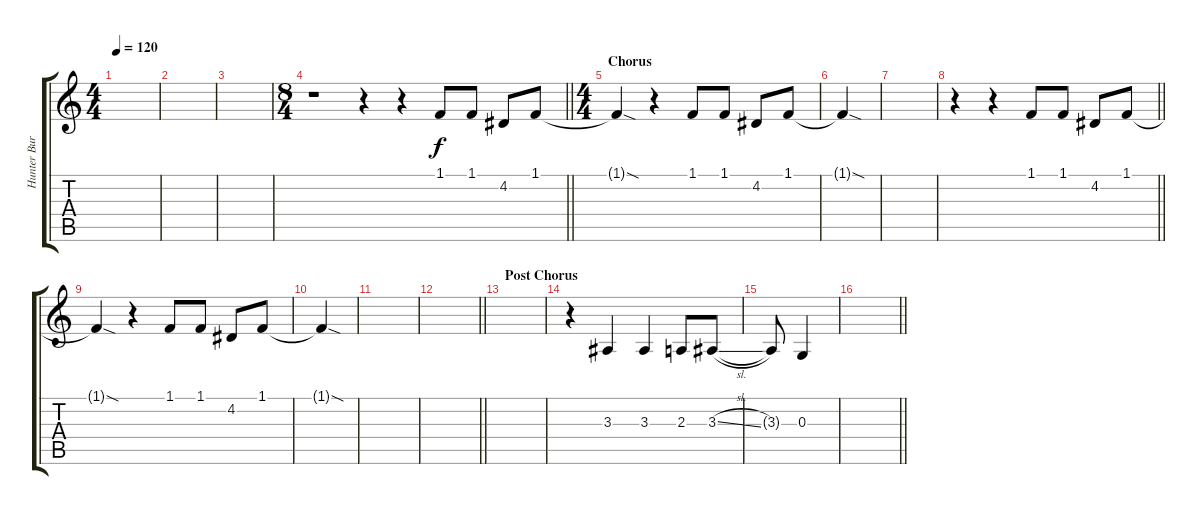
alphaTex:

\track ("Hunter Burgan (Backup Vocals/Harmonies)" "Hunter Bur") {instrument oboe}
\staff {score tabs}
\tuning (E4 B3 G3 D3 A2 E2) {hide}
\ts (4 4)
\tempo 120
\clef g2
\ks c
|
|
|
\ts (8 4)
\barLineRight lightlight
r.1 r.4 r.4 1.1.8 1.1.8 4.2.8 1.1.8 |
\ts (4 4)
\section ("" "Chorus")
1.1{sod t}.4 r.4 1.1.8 1.1.8 4.2.8 1.1.8 |
1.1{sod t}.4 |
|
\barLineRight lightlight
r.4 r.4 1.1.8 1.1.8 4.2.8 1.1.8 |
1.1{sod t}.4 r.4 1.1.8 1.1.8 4.2.8 1.1.8 |
1.1{sod t}.4 |
|
\barLineRight lightlight
|
\section ("" "Post Chorus")
|
r.4 3.3.4 3.3.4 2.3.8 3.3{sl}.8 |
3.3{t}.8 0.3.4 |
\barLineRight lightlight
